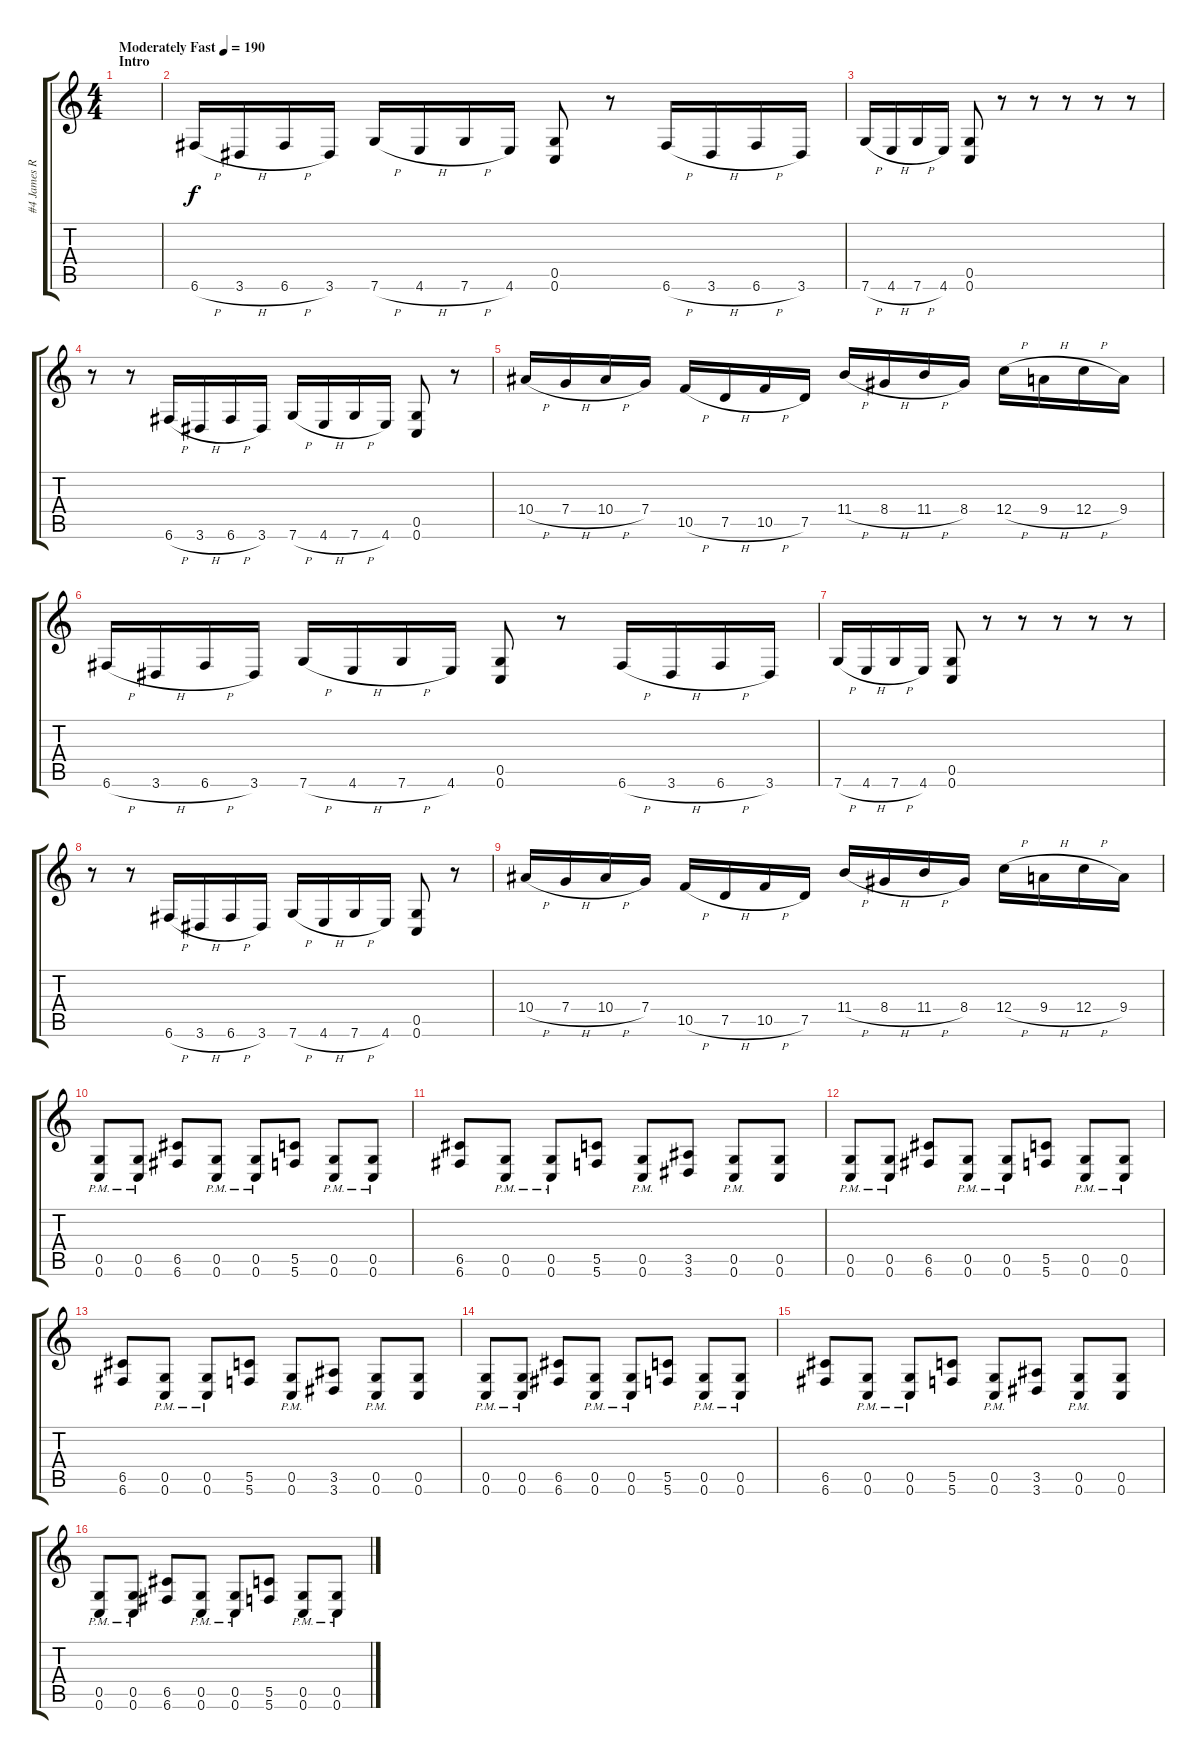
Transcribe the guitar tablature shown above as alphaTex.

\track ("#4 James Root" "#4 James R") {instrument distortionguitar}
\staff {score tabs}
\tuning (D4 A3 F3 C3 G2 C2) {hide}
\ts (4 4)
\section ("" "Intro")
\tempo (190 "Moderately Fast")
\clef g2
\ks c
|
6.6{h}.16 3.6{h}.16 6.6{h}.16 3.6.16 7.6{h}.16 4.6{h}.16 7.6{h}.16 4.6.16 (0.5 0.6).8 r.8 6.6{h}.16 3.6{h}.16 6.6{h}.16 3.6.16 |
7.6{h}.16 4.6{h}.16 7.6{h}.16 4.6.16 (0.5 0.6).8 r.8 r.8 r.8 r.8 r.8 |
r.8 r.8 6.6{h}.16 3.6{h}.16 6.6{h}.16 3.6.16 7.6{h}.16 4.6{h}.16 7.6{h}.16 4.6.16 (0.5 0.6).8 r.8 |
10.4{h}.16 7.4{h}.16 10.4{h}.16 7.4.16 10.5{h}.16 7.5{h}.16 10.5{h}.16 7.5.16 11.4{h}.16 8.4{h}.16 11.4{h}.16 8.4.16 12.4{h}.16 9.4{h}.16 12.4{h}.16 9.4.16 |
6.6{h}.16 3.6{h}.16 6.6{h}.16 3.6.16 7.6{h}.16 4.6{h}.16 7.6{h}.16 4.6.16 (0.5 0.6).8 r.8 6.6{h}.16 3.6{h}.16 6.6{h}.16 3.6.16 |
7.6{h}.16 4.6{h}.16 7.6{h}.16 4.6.16 (0.5 0.6).8 r.8 r.8 r.8 r.8 r.8 |
r.8 r.8 6.6{h}.16 3.6{h}.16 6.6{h}.16 3.6.16 7.6{h}.16 4.6{h}.16 7.6{h}.16 4.6.16 (0.5 0.6).8 r.8 |
10.4{h}.16 7.4{h}.16 10.4{h}.16 7.4.16 10.5{h}.16 7.5{h}.16 10.5{h}.16 7.5.16 11.4{h}.16 8.4{h}.16 11.4{h}.16 8.4.16 12.4{h}.16 9.4{h}.16 12.4{h}.16 9.4.16 |
(0.5{pm} 0.6{pm}).8 (0.5{pm} 0.6{pm}).8 (6.5 6.6).8 (0.5{pm} 0.6).8 (0.5{pm} 0.6{pm}).8 (5.5 5.6).8 (0.5{pm} 0.6{pm}).8 (0.5{pm} 0.6{pm}).8 |
(6.5 6.6).8 (0.5{pm} 0.6{pm}).8 (0.5{pm} 0.6{pm}).8 (5.5 5.6).8 (0.5{pm} 0.6{pm}).8 (3.5 3.6).8 (0.5{pm} 0.6{pm}).8 (0.5 0.6).8 |
(0.5{pm} 0.6{pm}).8 (0.5{pm} 0.6{pm}).8 (6.5 6.6).8 (0.5{pm} 0.6).8 (0.5{pm} 0.6{pm}).8 (5.5 5.6).8 (0.5{pm} 0.6{pm}).8 (0.5{pm} 0.6{pm}).8 |
(6.5 6.6).8 (0.5{pm} 0.6{pm}).8 (0.5{pm} 0.6{pm}).8 (5.5 5.6).8 (0.5{pm} 0.6{pm}).8 (3.5 3.6).8 (0.5{pm} 0.6{pm}).8 (0.5 0.6).8 |
(0.5{pm} 0.6{pm}).8 (0.5{pm} 0.6{pm}).8 (6.5 6.6).8 (0.5{pm} 0.6).8 (0.5{pm} 0.6{pm}).8 (5.5 5.6).8 (0.5{pm} 0.6{pm}).8 (0.5{pm} 0.6{pm}).8 |
(6.5 6.6).8 (0.5{pm} 0.6{pm}).8 (0.5{pm} 0.6{pm}).8 (5.5 5.6).8 (0.5{pm} 0.6{pm}).8 (3.5 3.6).8 (0.5{pm} 0.6{pm}).8 (0.5 0.6).8 |
(0.5{pm} 0.6{pm}).8 (0.5{pm} 0.6{pm}).8 (6.5 6.6).8 (0.5{pm} 0.6).8 (0.5{pm} 0.6{pm}).8 (5.5 5.6).8 (0.5{pm} 0.6{pm}).8 (0.5{pm} 0.6{pm}).8
